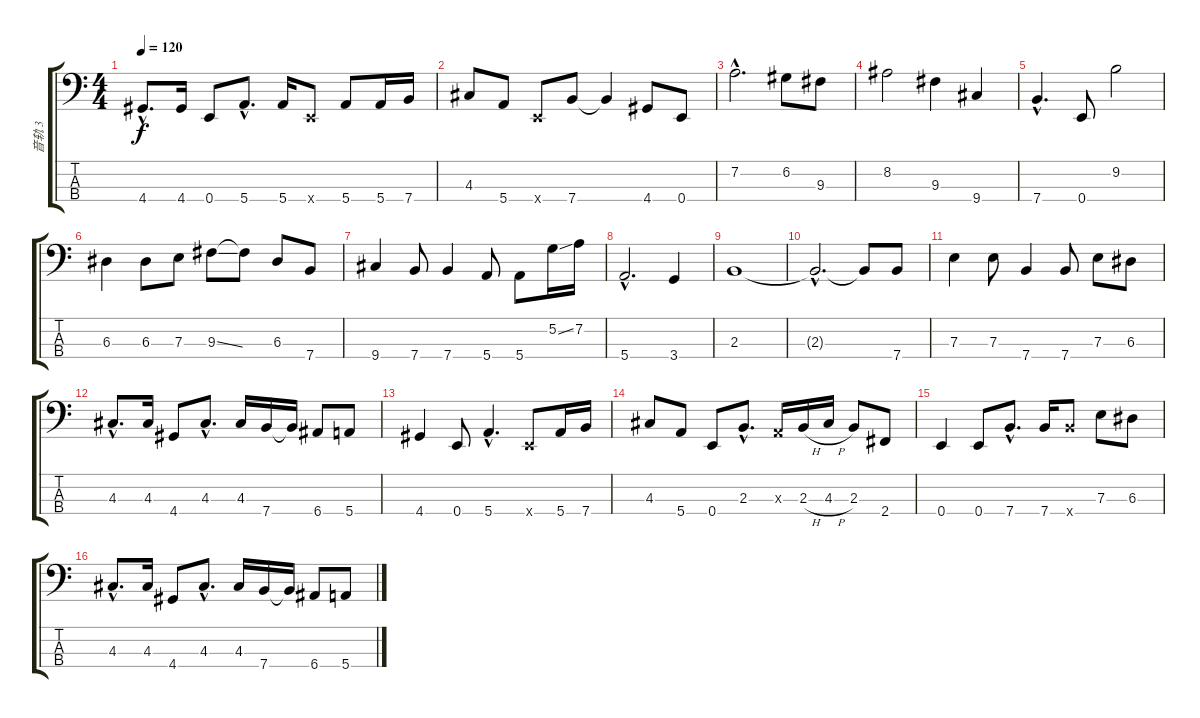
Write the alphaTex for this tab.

\track ("音轨 3" "音轨 3") {instrument electricbassfinger}
\staff {score tabs}
\tuning (G2 D2 A1 E1) {hide}
\ts (4 4)
\tempo 120
\clef f4
\ks c
4.4{hac}.8{d dy f} 4.4.16 0.4.8 5.4{hac}.8{d} 5.4.16 0.4{x}.8 5.4.8 5.4.16 7.4.16 |
4.3.8 5.4.8 0.4{x}.8 7.4.8 7.4{t}.4 4.4.8 0.4.8 |
7.2{hac}.2{d} 6.2.8 9.3.8 |
8.2.2 9.3.4 9.4.4 |
7.4{hac}.4{d} 0.4.8 9.2.2 |
6.3.4 6.3.8 7.3.8 9.3{ss}.8 9.3{t}.8 6.3.8 7.4.8 |
9.4.4 7.4.8 7.4.4 5.4.8 5.4.8 5.2{ss}.16 7.2.16 |
5.4{hac}.2{d} 3.4.4 |
2.3.1 |
2.3{hac t}.2{d} 2.3{t}.8 7.4.8 |
7.3.4 7.3.8 7.4.4 7.4.8 7.3.8 6.3.8 |
4.3{hac}.8{d} 4.3.16 4.4.8 4.3{hac}.8{d} 4.3.16 7.4.16 7.4{t}.16 6.4.8 5.4.8 |
4.4.4 0.4.8 5.4{hac}.4{d} 0.4{x}.8 5.4.16 7.4.16 |
4.3.8 5.4.8 0.4.8 2.3{hac}.8{d} 0.3{x}.16 2.3{h}.16 4.3{h}.16 2.3.8 2.4.8 |
0.4.4 0.4.8 7.4{hac}.8{d} 7.4.16 7.4{x}.8 7.3.8 6.3.8 |
4.3{hac}.8{d} 4.3.16 4.4.8 4.3{hac}.8{d} 4.3.16 7.4.16 7.4{t}.16 6.4.8 5.4.8
